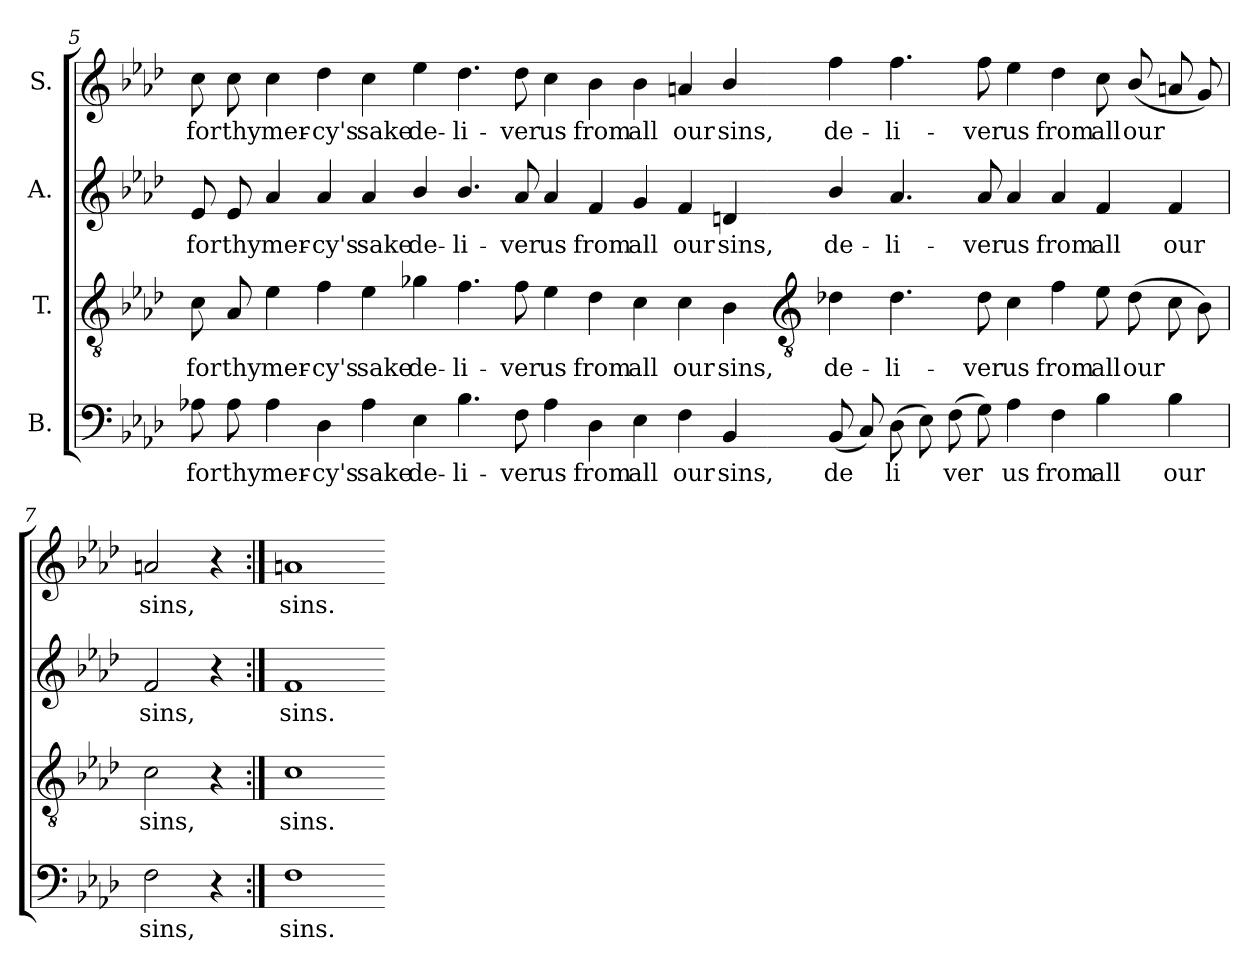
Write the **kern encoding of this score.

**kern	**text	**kern	**text	**kern	**text	**kern	**text
*part4	*part4	*part3	*part3	*part2	*part2	*part1	*part1
*staff4	*staff4	*staff3	*staff3	*staff2	*staff2	*staff1	*staff1
*I"B.	*	*I"T.	*	*I"A.	*	*I"S.	*
!!LO:LB:g=z
*clefF4	*	*clefGv2	*	*clefG2	*	*clefG2	*
*k[b-e-a-d-]	*	*k[b-e-a-d-]	*	*k[b-e-a-d-]	*	*k[b-e-a-d-]	*
*A-:	*	*A-:	*	*A-:	*	*A-:	*
=5	=5	=5	=5	=5	=5	=5	=5
!	!LO:LY:b	!	!LO:LY:b	!	!LO:LY:b	!	!LO:LY:b
8A-X	for	8c	for	8e-	for	8cc	for
!	!LO:LY:b	!	!LO:LY:b	!	!LO:LY:b	!	!LO:LY:b
8A-	thy	8A-	thy	8e-	thy	8cc	thy
!	!LO:LY:b	!	!LO:LY:b	!	!LO:LY:b	!	!LO:LY:b
4A-	mer-	4e-	mer-	4a-	mer-	4cc	mer-
!	!LO:LY:b	!	!LO:LY:b	!	!LO:LY:b	!	!LO:LY:b
4D-	-cy's	4f	-cy's	4a-	-cy's	4dd-	-cy's
!	!LO:LY:b	!	!LO:LY:b	!	!LO:LY:b	!	!LO:LY:b
4A-	sake	4e-	sake	4a-	sake	4cc	sake
!	!LO:LY:b	!	!LO:LY:b	!	!LO:LY:b	!	!LO:LY:b
4E-	de-	4g-X	de-	4b-/	de-	4ee-	de-
!	!LO:LY:b	!	!LO:LY:b	!	!LO:LY:b	!	!LO:LY:b
4.B-	-li-	4.f	-li-	4.b-/	-li-	4.dd-	-li-
!	!LO:LY:b	!	!LO:LY:b	!	!LO:LY:b	!	!LO:LY:b
8F	-ver	8f	-ver	8a-	-ver	8dd-	-ver
!	!LO:LY:b	!	!LO:LY:b	!	!LO:LY:b	!	!LO:LY:b
4A-	us	4e-	us	4a-	us	4cc	us
!	!LO:LY:b	!	!LO:LY:b	!	!LO:LY:b	!	!LO:LY:b
4D-	from	4d-	from	4f	from	4b-	from
!	!LO:LY:b	!	!LO:LY:b	!	!LO:LY:b	!	!LO:LY:b
4E-	all	4c	all	4g	all	4b-	all
!	!LO:LY:b	!	!LO:LY:b	!	!LO:LY:b	!	!LO:LY:b
4F	our	4c	our	4f	our	4an	our
!	!LO:LY:b	!	!LO:LY:b	!	!LO:LY:b	!	!LO:LY:b
4BB-	sins,	4B-	sins,	4dn	sins,	4b-/	sins,
!!LO:LB:g=z
=6-	=6-	=6-	=6-	=6-	=6-	=6-	=6-
*	*	*clefGv2	*	*	*	*	*
!	!LO:LY:b	!	!LO:LY:b	!	!LO:LY:b	!	!LO:LY:b
(<8BB-	de	4d-X	de-	4b-/	de-	4ff	de-
8C)	.	.	.	.	.	.	.
!	!LO:LY:b	!	!LO:LY:b	!	!LO:LY:b	!	!LO:LY:b
(>8D-	li	4.d-	-li-	4.a-	-li-	4.ff	-li-
8E-)	.	.	.	.	.	.	.
!	!LO:LY:b	!	!	!	!	!	!
(>8F	ver	.	.	.	.	.	.
!	!	!	!LO:LY:b	!	!LO:LY:b	!	!LO:LY:b
8G)	.	8d-	-ver	8a-	-ver	8ff	-ver
!	!LO:LY:b	!	!LO:LY:b	!	!LO:LY:b	!	!LO:LY:b
4A-	us	4c	us	4a-	us	4ee-	us
!	!LO:LY:b	!	!LO:LY:b	!	!LO:LY:b	!	!LO:LY:b
4F	from	4f	from	4a-	from	4dd-	from
!	!LO:LY:b	!	!LO:LY:b	!	!LO:LY:b	!	!LO:LY:b
4B-	all	8e-	all	4f	all	8cc	all
!	!	!	!LO:LY:b	!	!	!	!LO:LY:b
.	.	(>8d-	our	.	.	(<8b-/	our
!	!LO:LY:b	!	!	!	!LO:LY:b	!	!
4B-	our	8c	.	4f	our	8an	.
.	.	8B-)	.	.	.	8g)	.
=7	=7	=7	=7	=7	=7	=7	=7
!	!LO:LY:b	!	!LO:LY:b	!	!LO:LY:b	!	!LO:LY:b
2F	sins,	2c	sins,	2f	sins,	2an	sins,
4r	.	4r	.	4r	.	4r	.
=8:|!	=8:|!	=8:|!	=8:|!	=8:|!	=8:|!	=8:|!	=8:|!
!	!LO:LY:b	!	!LO:LY:b	!	!LO:LY:b	!	!LO:LY:b
1F	sins.	1c	sins.	1f	sins.	1an	sins.
=-	=-	=-	=-	=-	=-	=-	=-
*-	*-	*-	*-	*-	*-	*-	*-
